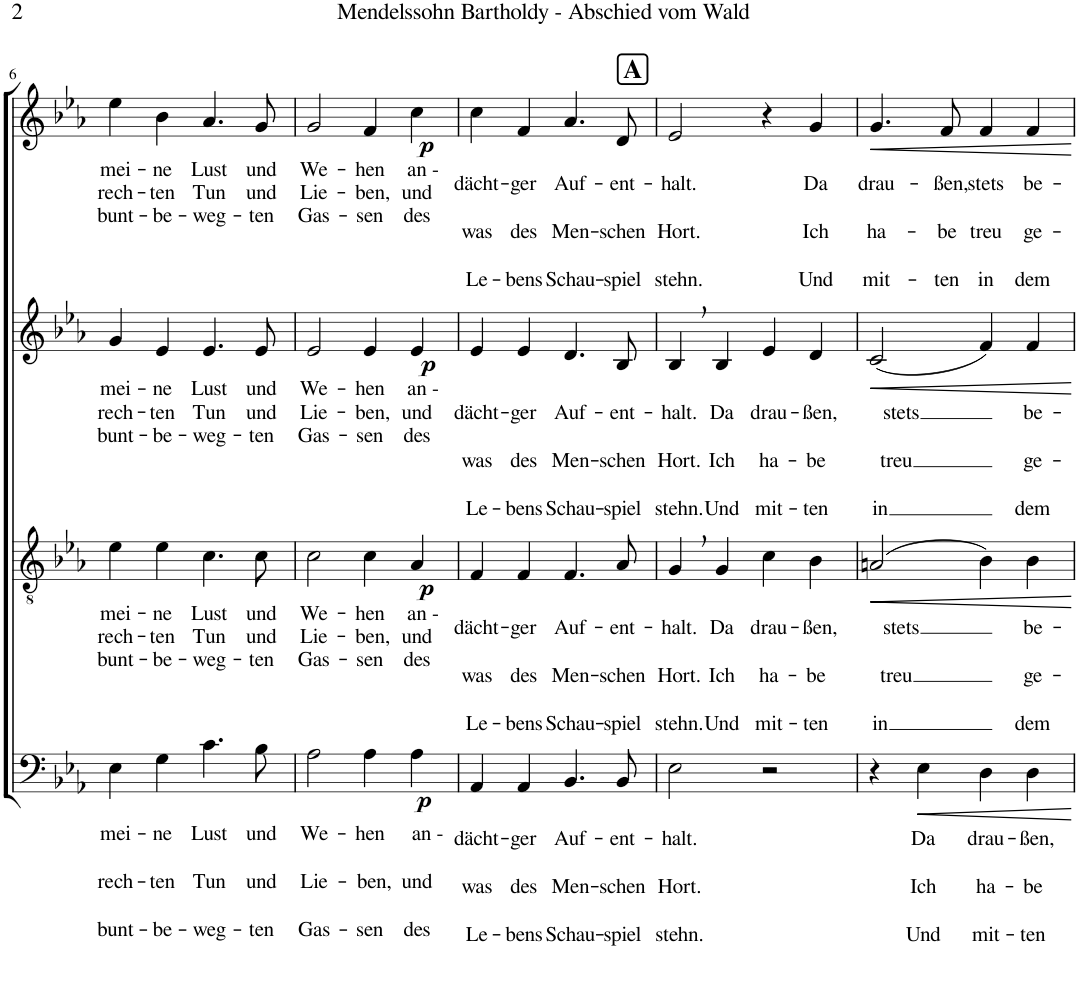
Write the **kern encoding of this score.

**kern	**text	**text	**text	**dynam	**kern	**text	**text	**text	**dynam	**kern	**text	**text	**text	**dynam	**kern	**text	**text	**text	**dynam
*part4	*part4	*part4	*part4	*part4	*part3	*part3	*part3	*part3	*part3	*part2	*part2	*part2	*part2	*part2	*part1	*part1	*part1	*part1	*part1
*staff4	*staff4	*staff4	*staff4	*staff4	*staff3	*staff3	*staff3	*staff3	*staff3	*staff2	*staff2	*staff2	*staff2	*staff2	*staff1	*staff1	*staff1	*staff1	*staff1
*I"Bass	*	*	*	*	*I"Tenor	*	*	*	*	*I"Alt	*	*	*	*	*I"Sopran	*	*	*	*
!!LO:PB:g=z
*clefF4	*	*	*	*	*clefGv2	*	*	*	*	*clefG2	*	*	*	*	*clefG2	*	*	*	*
*k[b-e-a-]	*	*	*	*	*k[b-e-a-]	*	*	*	*	*k[b-e-a-]	*	*	*	*	*k[b-e-a-]	*	*	*	*
*M4/4	*	*	*	*	*M4/4	*	*	*	*	*M4/4	*	*	*	*	*M4/4	*	*	*	*
=6	=6	=6	=6	=6	=6	=6	=6	=6	=6	=6	=6	=6	=6	=6	=6	=6	=6	=6	=6
!	!LO:LY:b	!LO:LY:b	!LO:LY:b	!	!	!LO:LY:b	!LO:LY:b	!LO:LY:b	!	!	!LO:LY:b	!LO:LY:b	!LO:LY:b	!	!	!LO:LY:b	!LO:LY:b	!LO:LY:b	!
4E-\	mei-	rech-	bunt-	.	4e-\	mei-	rech-	bunt-	.	4g/	mei-	rech-	bunt-	.	4ee-\	mei-	rech-	bunt-	.
!	!LO:LY:b	!LO:LY:b	!LO:LY:b	!	!	!LO:LY:b	!LO:LY:b	!LO:LY:b	!	!	!LO:LY:b	!LO:LY:b	!LO:LY:b	!	!	!LO:LY:b	!LO:LY:b	!LO:LY:b	!
4G\	ne	ten	be-	.	4e-\	ne	ten	be-	.	4e-/	ne	ten	be-	.	4b-\	ne	ten	be-	.
!	!LO:LY:b	!LO:LY:b	!LO:LY:b	!	!	!LO:LY:b	!LO:LY:b	!LO:LY:b	!	!	!LO:LY:b	!LO:LY:b	!LO:LY:b	!	!	!LO:LY:b	!LO:LY:b	!LO:LY:b	!
4.c\	Lust	Tun	weg-	.	4.c\	Lust	Tun	weg-	.	4.e-/	Lust	Tun	weg-	.	4.a-/	Lust	Tun	weg-	.
!	!LO:LY:b	!LO:LY:b	!LO:LY:b	!	!	!LO:LY:b	!LO:LY:b	!LO:LY:b	!	!	!LO:LY:b	!LO:LY:b	!LO:LY:b	!	!	!LO:LY:b	!LO:LY:b	!LO:LY:b	!
8B-\	und	und	ten	.	8c\	und	und	ten	.	8e-/	und	und	ten	.	8g/	und	und	ten	.
=7	=7	=7	=7	=7	=7	=7	=7	=7	=7	=7	=7	=7	=7	=7	=7	=7	=7	=7	=7
!	!LO:LY:b	!LO:LY:b	!LO:LY:b	!	!	!LO:LY:b	!LO:LY:b	!LO:LY:b	!	!	!LO:LY:b	!LO:LY:b	!LO:LY:b	!	!	!LO:LY:b	!LO:LY:b	!LO:LY:b	!
2A-\	We-	Lie-	Gas-	.	2c\	We-	Lie-	Gas-	.	2e-/	We-	Lie-	Gas-	.	2g/	We-	Lie-	Gas-	.
!	!LO:LY:b	!LO:LY:b	!LO:LY:b	!	!	!LO:LY:b	!LO:LY:b	!LO:LY:b	!	!	!LO:LY:b	!LO:LY:b	!LO:LY:b	!	!	!LO:LY:b	!LO:LY:b	!LO:LY:b	!
4A-\	hen	ben,	sen	.	4c\	hen	ben,	sen	.	4e-/	hen	ben,	sen	.	4f/	hen	ben,	sen	.
!	!LO:LY:b	!LO:LY:b	!LO:LY:b	!LO:DY:b	!	!LO:LY:b	!LO:LY:b	!LO:LY:b	!LO:DY:b	!	!LO:LY:b	!LO:LY:b	!LO:LY:b	!LO:DY:b	!	!LO:LY:b	!LO:LY:b	!LO:LY:b	!LO:DY:b
4A-\	an -	und	des	p	4A-/	an -	und	des	p	4e-/	an -	und	des	p	4cc\	an -	und	des	p
=8	=8	=8	=8	=8	=8	=8	=8	=8	=8	=8	=8	=8	=8	=8	=8	=8	=8	=8	=8
!	!LO:LY:b	!LO:LY:b	!LO:LY:b	!	!	!LO:LY:b	!LO:LY:b	!LO:LY:b	!	!	!LO:LY:b	!LO:LY:b	!LO:LY:b	!	!	!LO:LY:b	!LO:LY:b	!LO:LY:b	!
4AA-/	dächt-	was	Le-	.	4F/	dächt-	was	Le-	.	4e-/	dächt-	was	Le-	.	4cc\	dächt-	was	Le-	.
!	!LO:LY:b	!LO:LY:b	!LO:LY:b	!	!	!LO:LY:b	!LO:LY:b	!LO:LY:b	!	!	!LO:LY:b	!LO:LY:b	!LO:LY:b	!	!	!LO:LY:b	!LO:LY:b	!LO:LY:b	!
4AA-/	ger	des	bens	.	4F/	ger	des	bens	.	4e-/	ger	des	bens	.	4f/	ger	des	bens	.
!	!LO:LY:b	!LO:LY:b	!LO:LY:b	!	!	!LO:LY:b	!LO:LY:b	!LO:LY:b	!	!	!LO:LY:b	!LO:LY:b	!LO:LY:b	!	!	!LO:LY:b	!LO:LY:b	!LO:LY:b	!
4.BB-/	Auf-	Men-	Schau-	.	4.F/	Auf-	Men-	Schau-	.	4.d/	Auf-	Men-	Schau-	.	4.a-/	Auf-	Men-	Schau-	.
!	!LO:LY:b	!LO:LY:b	!LO:LY:b	!	!	!LO:LY:b	!LO:LY:b	!LO:LY:b	!	!	!LO:LY:b	!LO:LY:b	!LO:LY:b	!	!	!LO:LY:b	!LO:LY:b	!LO:LY:b	!
8BB-/	ent-	schen	spiel	.	8A-/	ent-	schen	spiel	.	8B-/	ent-	schen	spiel	.	8d/	ent-	schen	spiel	.
!!LO:REH:place=s1:a:B:cj:fs=14:t=A
=9	=9	=9	=9	=9	=9	=9	=9	=9	=9	=9	=9	=9	=9	=9	=9	=9	=9	=9	=9
!	!LO:LY:b	!LO:LY:b	!LO:LY:b	!	!	!LO:LY:b	!LO:LY:b	!LO:LY:b	!	!	!LO:LY:b	!LO:LY:b	!LO:LY:b	!	!	!LO:LY:b	!LO:LY:b	!LO:LY:b	!
2E-\	halt.	Hort.	stehn.	.	4G,/	halt.	Hort.	stehn.	.	4B-,/	halt.	Hort.	stehn.	.	2e-/	halt.	Hort.	stehn.	.
!	!	!	!	!	!	!LO:LY:b	!LO:LY:b	!LO:LY:b	!	!	!LO:LY:b	!LO:LY:b	!LO:LY:b	!	!	!	!	!	!
.	.	.	.	.	4G/	Da	Ich	Und	.	4B-/	Da	Ich	Und	.	.	.	.	.	.
!	!	!	!	!	!	!LO:LY:b	!LO:LY:b	!LO:LY:b	!	!	!LO:LY:b	!LO:LY:b	!LO:LY:b	!	!	!	!	!	!
2r	.	.	.	.	4c\	drau-	ha-	mit-	.	4e-/	drau-	ha-	mit-	.	4r	.	.	.	.
!	!	!	!	!	!	!LO:LY:b	!LO:LY:b	!LO:LY:b	!	!	!LO:LY:b	!LO:LY:b	!LO:LY:b	!	!	!LO:LY:b	!LO:LY:b	!LO:LY:b	!
.	.	.	.	.	4B-\	ßen,	be	ten	.	4d/	ßen,	be	ten	.	4g/	Da	Ich	Und	.
=10	=10	=10	=10	=10	=10	=10	=10	=10	=10	=10	=10	=10	=10	=10	=10	=10	=10	=10	=10
!	!	!	!	!	!	!LO:LY:b	!LO:LY:b	!LO:LY:b	!	!	!LO:LY:b	!LO:LY:b	!LO:LY:b	!	!	!LO:LY:b	!LO:LY:b	!LO:LY:b	!
4r	.	.	.	.	(2An/	stets	treu	in	.	(2c/	stets	treu	in	.	4.g/	drau-	ha-	mit-	.
!	!LO:LY:b	!LO:LY:b	!LO:LY:b	!	!	!	!	!	!	!	!	!	!	!	!	!	!	!	!
4E-\	Da	Ich	Und	.	.	.	.	.	.	.	.	.	.	.	.	.	.	.	.
!	!	!	!	!	!	!	!	!	!	!	!	!	!	!	!	!LO:LY:b	!LO:LY:b	!LO:LY:b	!
.	.	.	.	.	.	.	.	.	.	.	.	.	.	.	8f/	ßen,	be	ten	.
!	!LO:LY:b	!LO:LY:b	!LO:LY:b	!	!	!	!	!	!	!	!	!	!	!	!	!LO:LY:b	!LO:LY:b	!LO:LY:b	!
4D\	drau-	ha-	mit-	.	4B-\)	.	.	.	.	4f/)	.	.	.	.	4f/	stets	treu	in	.
!	!LO:LY:b	!LO:LY:b	!LO:LY:b	!	!	!LO:LY:b	!LO:LY:b	!LO:LY:b	!	!	!LO:LY:b	!LO:LY:b	!LO:LY:b	!	!	!LO:LY:b	!LO:LY:b	!LO:LY:b	!
4D\	ßen,	be	ten	.	4B-\	be-	ge-	dem	.	4f/	be-	ge-	dem	.	4f/	be-	ge-	dem	.
=	=	=	=	=	=	=	=	=	=	=	=	=	=	=	=	=	=	=	=
*-	*-	*-	*-	*-	*-	*-	*-	*-	*-	*-	*-	*-	*-	*-	*-	*-	*-	*-	*-
